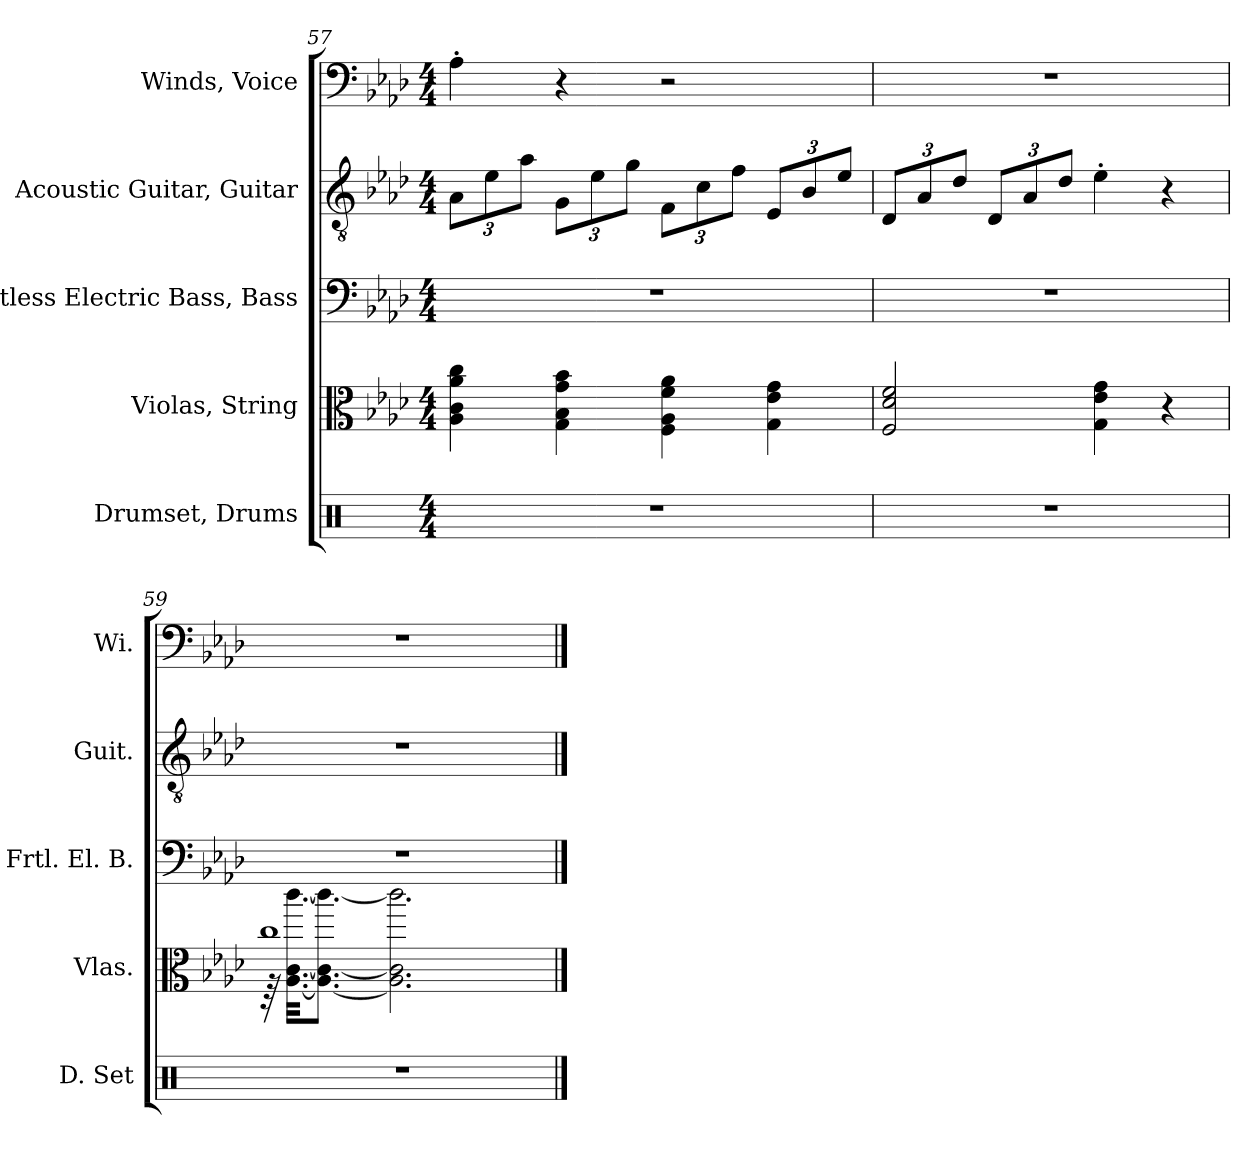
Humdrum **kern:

**kern	**kern	**kern	**kern	**kern
*part5	*part4	*part3	*part2	*part1
*staff5	*staff4	*staff3	*staff2	*staff1
*I"Drumset, Drums	*I"Violas, String	*I"Fretless Electric Bass, Bass	*I"Acoustic Guitar, Guitar	*I"Winds, Voice
*I'D. Set	*I'Vlas.	*I'Frtl. El. B.	*I'Guit.	*I'Wi.
*clefX	*clefC3	*clefF4	*clefGv2	*clefF4
*	*	*ITrd7c12	*	*
*k[]	*k[b-e-a-d-]	*k[b-e-a-d-]	*k[b-e-a-d-]	*k[b-e-a-d-]
*M4/4	*M4/4	*M4/4	*M4/4	*M4/4
*	*	*	*Xbrackettup	*
=57	=57	=57	=57	=57
1r	4A-\ 4c\ 4a-\ 4cc\	1r	12A-\L	4A-'\
.	.	.	12e-\	.
.	.	.	12a-\J	.
.	4G\ 4B-\ 4g\ 4b-\	.	12G\L	4r
.	.	.	12e-\	.
.	.	.	12g\J	.
.	4F\ 4A-\ 4f\ 4a-\	.	12F\L	2r
.	.	.	12c\	.
.	.	.	12f\J	.
.	4G\ 4e-\ 4g\	.	12E-/L	.
.	.	.	12B-/	.
.	.	.	12e-/J	.
=58	=58	=58	=58	=58
1r	2F/ 2d-/ 2f/	1r	12D-/L	1r
.	.	.	12A-/	.
.	.	.	12d-/J	.
.	.	.	12D-/L	.
.	.	.	12A-/	.
.	.	.	12d-/J	.
.	4G\ 4e-\ 4g\	.	4e-'\	.
.	4r	.	4r	.
=59	=59	=59	=59	=59
*	*^	*	*	*
1r	1cc	64r	1r	1r	1r
.	.	[32.A-\ [32.c\ [32.ccc\KKL	.	.	.
.	.	8.A-\_ 8.c\_ 8.ccc\_J	.	.	.
.	.	2.A-\] 2.c\] 2.ccc\]	.	.	.
*	*v	*v	*	*	*
==	==	==	==	==
*-	*-	*-	*-	*-
